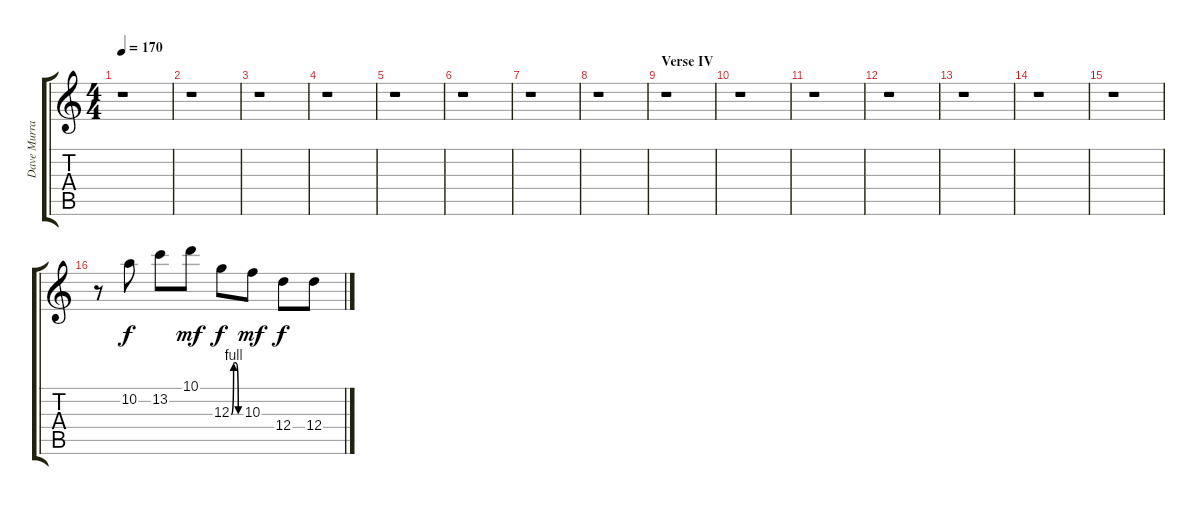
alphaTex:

\track ("Dave Murray" "Dave Murra") {instrument overdrivenguitar}
\staff {score tabs}
\tuning (E4 B3 G3 D3 A2 E2) {hide}
\ts (4 4)
\tempo 170
\clef g2
\ks c
r.1{dy f} |
r.1 |
r.1 |
r.1 |
r.1 |
r.1 |
r.1 |
r.1 |
\section ("" "Verse IV")
r.1 |
r.1 |
r.1 |
r.1 |
r.1 |
r.1 |
r.1 |
r.8 10.2.8 13.2.8 10.1.8{dy mf} 12.3{be (custom 0 0 15 4 30 4 45 0 60 0)}.8{dy f} 10.3.8{dy mf} 12.4.8{dy f} 12.4.8
